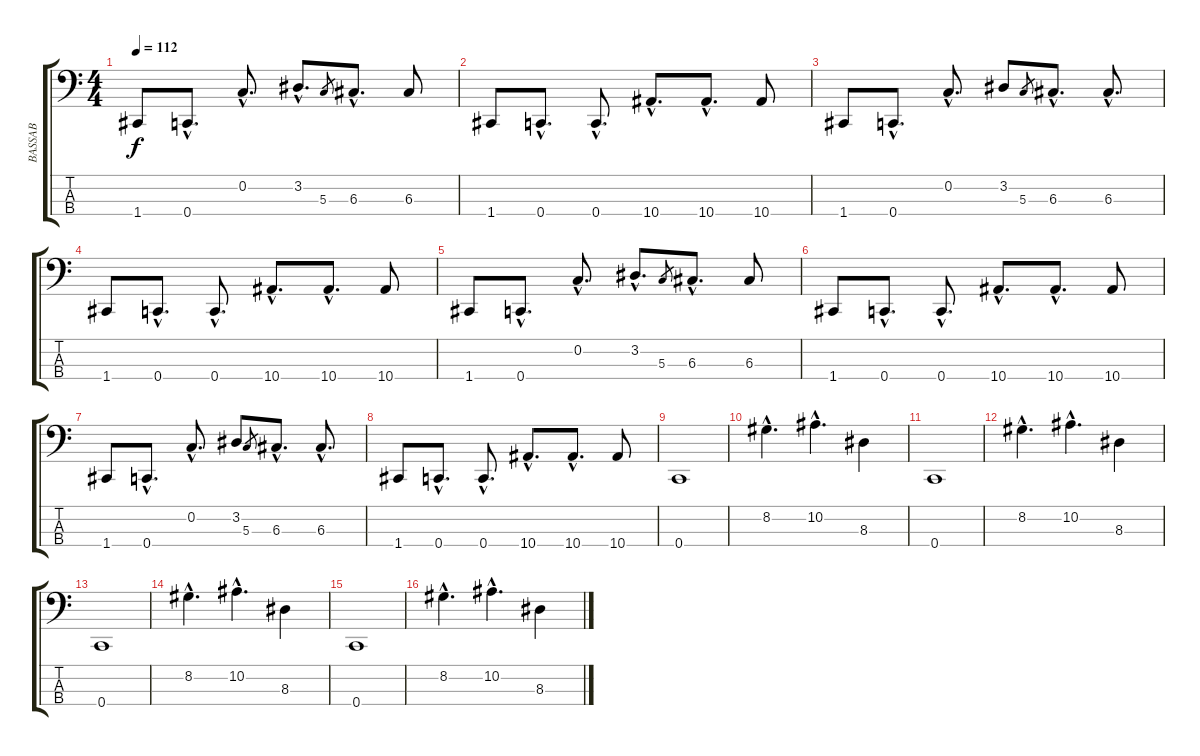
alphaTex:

\track ("BASSAB" "BASSAB") {instrument electricbassfinger}
\staff {score tabs}
\tuning (F2 C2 G1 C1) {hide}
\ts (4 4)
\tempo 112
\clef f4
\ks c
1.4.8{dy f} 0.4{hac}.8{d} 0.2{hac}.8{d} 3.2{hac}.8{d} 5.3.8{gr} 6.3{hac}.8{d} 6.3.8 |
1.4.8 0.4{hac}.8{d} 0.4{hac}.8{d} 10.4{hac}.8{d} 10.4{hac}.8{d} 10.4.8 |
1.4.8 0.4{hac}.8{d} 0.2{hac}.8{d} 3.2.8 5.3.8{gr} 6.3{hac}.8{d} 6.3{hac}.8{d} |
1.4.8 0.4{hac}.8{d} 0.4{hac}.8{d} 10.4{hac}.8{d} 10.4{hac}.8{d} 10.4.8 |
1.4.8 0.4{hac}.8{d} 0.2{hac}.8{d} 3.2{hac}.8{d} 5.3.8{gr} 6.3{hac}.8{d} 6.3.8 |
1.4.8 0.4{hac}.8{d} 0.4{hac}.8{d} 10.4{hac}.8{d} 10.4{hac}.8{d} 10.4.8 |
1.4.8 0.4{hac}.8{d} 0.2{hac}.8{d} 3.2.8 5.3.8{gr} 6.3{hac}.8{d} 6.3{hac}.8{d} |
1.4.8 0.4{hac}.8{d} 0.4{hac}.8{d} 10.4{hac}.8{d} 10.4{hac}.8{d} 10.4.8 |
0.4.1 |
8.2{hac}.4{d} 10.2{hac}.4{d} 8.3.4 |
0.4.1 |
8.2{hac}.4{d} 10.2{hac}.4{d} 8.3.4 |
0.4.1 |
8.2{hac}.4{d} 10.2{hac}.4{d} 8.3.4 |
0.4.1 |
8.2{hac}.4{d} 10.2{hac}.4{d} 8.3.4
